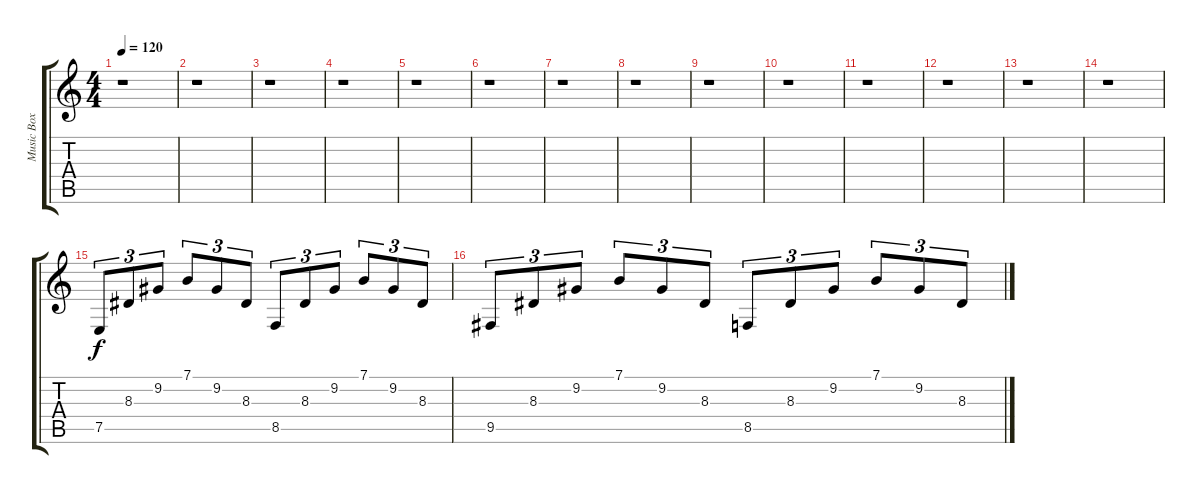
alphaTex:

\track ("Music Box" "Music Box") {instrument musicbox}
\staff {score tabs}
\tuning (E4 B3 G3 D3 A2 E2) {hide}
\ts (4 4)
\tempo 120
\clef g2
\ks c
r.1{dy f} |
r.1 |
r.1 |
r.1 |
r.1 |
r.1 |
r.1 |
r.1 |
r.1 |
r.1 |
r.1 |
r.1 |
r.1 |
r.1 |
7.5.8{tu (3 2)} 8.3.8{tu (3 2)} 9.2.8{tu (3 2)} 7.1.8{tu (3 2)} 9.2.8{tu (3 2)} 8.3.8{tu (3 2)} 8.5.8{tu (3 2)} 8.3.8{tu (3 2)} 9.2.8{tu (3 2)} 7.1.8{tu (3 2)} 9.2.8{tu (3 2)} 8.3.8{tu (3 2)} |
9.5.8{tu (3 2)} 8.3.8{tu (3 2)} 9.2.8{tu (3 2)} 7.1.8{tu (3 2)} 9.2.8{tu (3 2)} 8.3.8{tu (3 2)} 8.5.8{tu (3 2)} 8.3.8{tu (3 2)} 9.2.8{tu (3 2)} 7.1.8{tu (3 2)} 9.2.8{tu (3 2)} 8.3.8{tu (3 2)}
